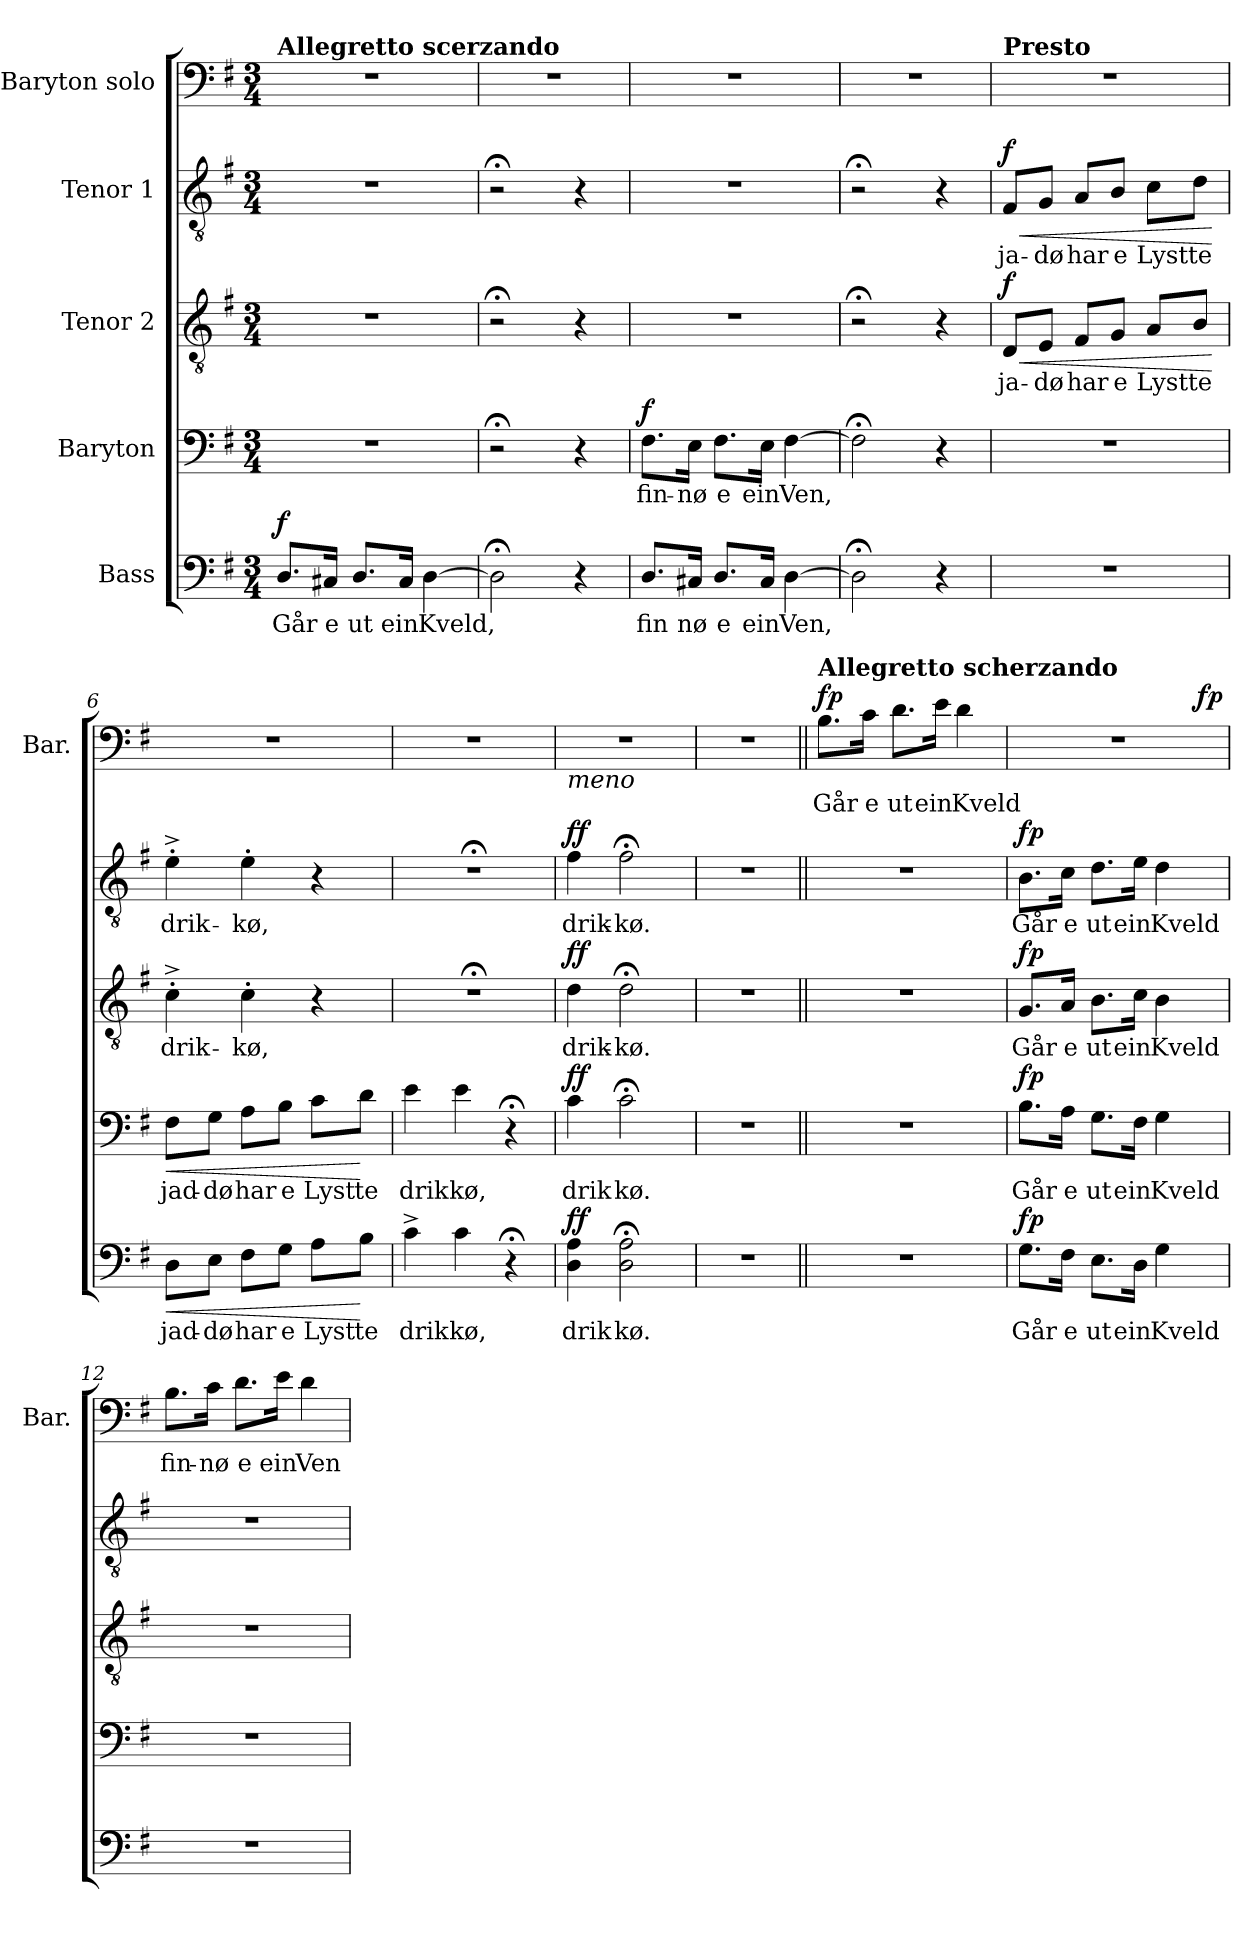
**kern	**text	**dynam	**kern	**text	**dynam	**kern	**text	**dynam	**kern	**text	**dynam	**kern	**text	**dynam
*part5	*part5	*part5	*part4	*part4	*part4	*part3	*part3	*part3	*part2	*part2	*part2	*part1	*part1	*part1
*staff5	*staff5	*staff5	*staff4	*staff4	*staff4	*staff3	*staff3	*staff3	*staff2	*staff2	*staff2	*staff1	*staff1	*staff1
*I"Bass	*	*	*I"Baryton	*	*	*I"Tenor 2	*	*	*I"Tenor 1	*	*	*I"Baryton solo	*	*
*	*	*	*	*	*	*	*	*	*	*	*	*I'Bar.	*	*
*clefF4	*	*	*clefF4	*	*	*clefGv2	*	*	*clefGv2	*	*	*clefF4	*	*
*k[f#]	*	*	*k[f#]	*	*	*k[f#]	*	*	*k[f#]	*	*	*k[f#]	*	*
*G:	*	*	*G:	*	*	*	*	*	*	*	*	*G:	*	*
*M3/4	*	*	*M3/4	*	*	*M3/4	*	*	*M3/4	*	*	*M3/4	*	*
=1	=1	=1	=1	=1	=1	=1	=1	=1	=1	=1	=1	=1	=1	=1
!	!	!	!	!	!	!	!	!	!	!	!	!LO:TX:a:B:t=Allegretto scerzando	!	!
!	!LO:LY:b	!LO:DY:a	!	!	!	!	!	!	!	!	!	!	!	!
8.D/L	Går	f	2.r	.	.	2.r	.	.	2.r	.	.	2.r	.	.
!	!LO:LY:b	!	!	!	!	!	!	!	!	!	!	!	!	!
16C#X/Jk	e	.	.	.	.	.	.	.	.	.	.	.	.	.
!	!LO:LY:b	!	!	!	!	!	!	!	!	!	!	!	!	!
8.D/L	ut	.	.	.	.	.	.	.	.	.	.	.	.	.
!	!LO:LY:b	!	!	!	!	!	!	!	!	!	!	!	!	!
16C#/Jk	ein	.	.	.	.	.	.	.	.	.	.	.	.	.
!	!LO:LY:b	!	!	!	!	!	!	!	!	!	!	!	!	!
[4D\	Kveld,	.	.	.	.	.	.	.	.	.	.	.	.	.
=2	=2	=2	=2	=2	=2	=2	=2	=2	=2	=2	=2	=2	=2	=2
2D;<\]	.	.	2r;<	.	.	2r;<	.	.	2r;<	.	.	2.r	.	.
4r	.	.	4r	.	.	4r	.	.	4r	.	.	.	.	.
=3	=3	=3	=3	=3	=3	=3	=3	=3	=3	=3	=3	=3	=3	=3
!	!LO:LY:b	!	!	!LO:LY:b	!LO:DY:a	!	!	!	!	!	!	!	!	!
8.D/L	fin	.	8.F#\L	fin-	f	2.r	.	.	2.r	.	.	2.r	.	.
!	!LO:LY:b	!	!	!LO:LY:b	!	!	!	!	!	!	!	!	!	!
16C#X/Jk	nø	.	16E\Jk	-nø	.	.	.	.	.	.	.	.	.	.
!	!LO:LY:b	!	!	!LO:LY:b	!	!	!	!	!	!	!	!	!	!
8.D/L	e	.	8.F#\L	e	.	.	.	.	.	.	.	.	.	.
!	!LO:LY:b	!	!	!LO:LY:b	!	!	!	!	!	!	!	!	!	!
16C#/Jk	ein	.	16E\Jk	ein	.	.	.	.	.	.	.	.	.	.
!	!LO:LY:b	!	!	!LO:LY:b	!	!	!	!	!	!	!	!	!	!
[4D\	Ven,	.	[4F#\	Ven,	.	.	.	.	.	.	.	.	.	.
=4	=4	=4	=4	=4	=4	=4	=4	=4	=4	=4	=4	=4	=4	=4
2D;<\]	.	.	2F#;<\]	.	.	2r;<	.	.	2r;<	.	.	2.r	.	.
4r	.	.	4r	.	.	4r	.	.	4r	.	.	.	.	.
=5	=5	=5	=5	=5	=5	=5	=5	=5	=5	=5	=5	=5	=5	=5
!	!	!	!	!	!	!	!	!	!	!	!	!LO:TX:a:B:t=Presto	!	!
!	!	!	!	!	!	!	!LO:LY:b	!LO:HP:b	!	!LO:LY:b	!LO:HP:b	!	!	!
!	!	!	!	!	!	!	!	!LO:DY:n=1:a	!	!	!LO:DY:n=1:a	!	!	!
2.r	.	.	2.r	.	.	8D/L	ja-	< f	8F#/L	ja-	< f	2.r	.	.
!	!	!	!	!	!	!	!LO:LY:b	!	!	!LO:LY:b	!	!	!	!
.	.	.	.	.	.	8E/J	-dø	.	8G/J	-dø	.	.	.	.
!	!	!	!	!	!	!	!LO:LY:b	!	!	!LO:LY:b	!	!	!	!
.	.	.	.	.	.	8F#/L	har	.	8A/L	har	.	.	.	.
!	!	!	!	!	!	!	!LO:LY:b	!	!	!LO:LY:b	!	!	!	!
.	.	.	.	.	.	8G/J	e	.	8B/J	e	.	.	.	.
!	!	!	!	!	!	!	!LO:LY:b	!	!	!LO:LY:b	!	!	!	!
.	.	.	.	.	.	8A/L	Lyst	.	8c\L	Lyst	.	.	.	.
!	!	!	!	!	!	!	!LO:LY:b	!	!	!LO:LY:b	!	!	!	!
.	.	.	.	.	.	8B/J	te	.	8d\J	te	.	.	.	.
.	.	.	.	.	.	.	.	[	.	.	[	.	.	.
=6	=6	=6	=6	=6	=6	=6	=6	=6	=6	=6	=6	=6	=6	=6
!	!LO:LY:b	!LO:HP:b	!	!LO:LY:b	!LO:HP:b	!	!LO:LY:b	!	!	!LO:LY:b	!	!	!	!
8D\L	jad-	<	8F#\L	jad-	<	4c'^\	drik-	.	4e'^\	drik-	.	2.r	.	.
!	!LO:LY:b	!	!	!LO:LY:b	!	!	!	!	!	!	!	!	!	!
8E\J	dø	.	8G\J	dø	.	.	.	.	.	.	.	.	.	.
!	!LO:LY:b	!	!	!LO:LY:b	!	!	!LO:LY:b	!	!	!LO:LY:b	!	!	!	!
8F#\L	har	.	8A\L	har	.	4c'\	-kø,	.	4e'\	-kø,	.	.	.	.
!	!LO:LY:b	!	!	!LO:LY:b	!	!	!	!	!	!	!	!	!	!
8G\J	e	.	8B\J	e	.	.	.	.	.	.	.	.	.	.
!	!LO:LY:b	!	!	!LO:LY:b	!	!	!	!	!	!	!	!	!	!
8A\L	Lyst	.	8c\L	Lyst	.	4r	.	.	4r	.	.	.	.	.
!	!LO:LY:b	!	!	!LO:LY:b	!	!	!	!	!	!	!	!	!	!
8B\J	te	[	8d\J	te	[	.	.	.	.	.	.	.	.	.
=7	=7	=7	=7	=7	=7	=7	=7	=7	=7	=7	=7	=7	=7	=7
!	!LO:LY:b	!	!	!LO:LY:b	!	!	!	!	!	!	!	!	!	!
4c^\	drik	.	4e\	drik	.	2.r;<	.	.	2.r;<	.	.	2.r	.	.
!	!LO:LY:b	!	!	!LO:LY:b	!	!	!	!	!	!	!	!	!	!
4c\	kø,	.	4e\	kø,	.	.	.	.	.	.	.	.	.	.
4r;<	.	.	4r;<	.	.	.	.	.	.	.	.	.	.	.
=8	=8	=8	=8	=8	=8	=8	=8	=8	=8	=8	=8	=8	=8	=8
!	!	!	!	!	!	!	!	!	!	!	!	!LO:TX:b:i:t=meno	!	!
!	!LO:LY:b	!LO:DY:a	!	!LO:LY:b	!LO:DY:a	!	!LO:LY:b	!LO:DY:a	!	!LO:LY:b	!LO:DY:a	!	!	!
4D\ 4A\	drik	ff	4c\	drik	ff	4d\	drik-	ff	4f#\	drik-	ff	2.r	.	.
!	!LO:LY:b	!	!	!LO:LY:b	!	!	!LO:LY:b	!	!	!LO:LY:b	!	!	!	!
2D\;< 2A\;<	kø.	.	2c;<\	kø.	.	2d;<\	-kø.	.	2f#;<\	-kø.	.	.	.	.
=9	=9	=9	=9	=9	=9	=9	=9	=9	=9	=9	=9	=9	=9	=9
2.r	.	.	2.r	.	.	2.r	.	.	2.r	.	.	2.r	.	.
!!LO:LB:g=z
=10||	=10||	=10||	=10||	=10||	=10||	=10||	=10||	=10||	=10||	=10||	=10||	=10||	=10||	=10||
!	!	!	!	!	!	!	!	!	!	!	!	!LO:TX:a:B:t=Allegretto scherzando	!	!
!	!	!	!	!	!	!	!	!	!	!	!	!	!LO:LY:b	!LO:DY:a
2.r	.	.	2.r	.	.	2.r	.	.	2.r	.	.	8.B\L	Går	fp
!	!	!	!	!	!	!	!	!	!	!	!	!	!LO:LY:b	!
.	.	.	.	.	.	.	.	.	.	.	.	16c\Jk	e	.
!	!	!	!	!	!	!	!	!	!	!	!	!	!LO:LY:b	!
.	.	.	.	.	.	.	.	.	.	.	.	8.d\L	ut	.
!	!	!	!	!	!	!	!	!	!	!	!	!	!LO:LY:b	!
.	.	.	.	.	.	.	.	.	.	.	.	16e\Jk	ein	.
!	!	!	!	!	!	!	!	!	!	!	!	!	!LO:LY:b	!
.	.	.	.	.	.	.	.	.	.	.	.	4d\	Kveld	.
=11	=11	=11	=11	=11	=11	=11	=11	=11	=11	=11	=11	=11	=11	=11
!	!LO:LY:b	!LO:DY:a	!	!LO:LY:b	!LO:DY:a	!	!LO:LY:b	!LO:DY:a	!	!LO:LY:b	!LO:DY:a	!	!	!
*	*	*	*	*	*	*	*	*	*	*	*	*^	*	*
8.G\L	Går	fp	8.B\L	Går	fp	8.G/L	Går	fp	8.B\L	Går	fp	2.r	2ryy	.	.
!	!LO:LY:b	!	!	!LO:LY:b	!	!	!LO:LY:b	!	!	!LO:LY:b	!	!	!	!	!
16F#\Jk	e	.	16A\Jk	e	.	16A/Jk	e	.	16c\Jk	e	.	.	.	.	.
!	!LO:LY:b	!	!	!LO:LY:b	!	!	!LO:LY:b	!	!	!LO:LY:b	!	!	!	!	!
8.E\L	ut	.	8.G\L	ut	.	8.B\L	ut	.	8.d\L	ut	.	.	.	.	.
!	!LO:LY:b	!	!	!LO:LY:b	!	!	!LO:LY:b	!	!	!LO:LY:b	!	!	!	!	!
16D\Jk	ein	.	16F#\Jk	ein	.	16c\Jk	ein	.	16e\Jk	ein	.	.	.	.	.
!	!LO:LY:b	!	!	!LO:LY:b	!	!	!LO:LY:b	!	!	!LO:LY:b	!	!	!	!	!
4G\	Kveld	.	4G\	Kveld	.	4B\	Kveld	.	4d\	Kveld	.	.	8.ryy	.	.
!	!	!	!	!	!	!	!	!	!	!	!	!	!	!	!LO:DY:a
.	.	.	.	.	.	.	.	.	.	.	.	.	16ryy	.	fp
=12	=12	=12	=12	=12	=12	=12	=12	=12	=12	=12	=12	=12	=12	=12	=12
!	!	!	!	!	!	!	!	!	!	!	!	!	!	!LO:LY:b	!
*	*	*	*	*	*	*	*	*	*	*	*	*v	*v	*	*
2.r	.	.	2.r	.	.	2.r	.	.	2.r	.	.	8.B\L	fin-	.
!	!	!	!	!	!	!	!	!	!	!	!	!	!LO:LY:b	!
.	.	.	.	.	.	.	.	.	.	.	.	16c\Jk	-nø	.
!	!	!	!	!	!	!	!	!	!	!	!	!	!LO:LY:b	!
.	.	.	.	.	.	.	.	.	.	.	.	8.d\L	e	.
!	!	!	!	!	!	!	!	!	!	!	!	!	!LO:LY:b	!
.	.	.	.	.	.	.	.	.	.	.	.	16e\Jk	ein	.
!	!	!	!	!	!	!	!	!	!	!	!	!	!LO:LY:b	!
.	.	.	.	.	.	.	.	.	.	.	.	4d\	Ven	.
=	=	=	=	=	=	=	=	=	=	=	=	=	=	=
*-	*-	*-	*-	*-	*-	*-	*-	*-	*-	*-	*-	*-	*-	*-
